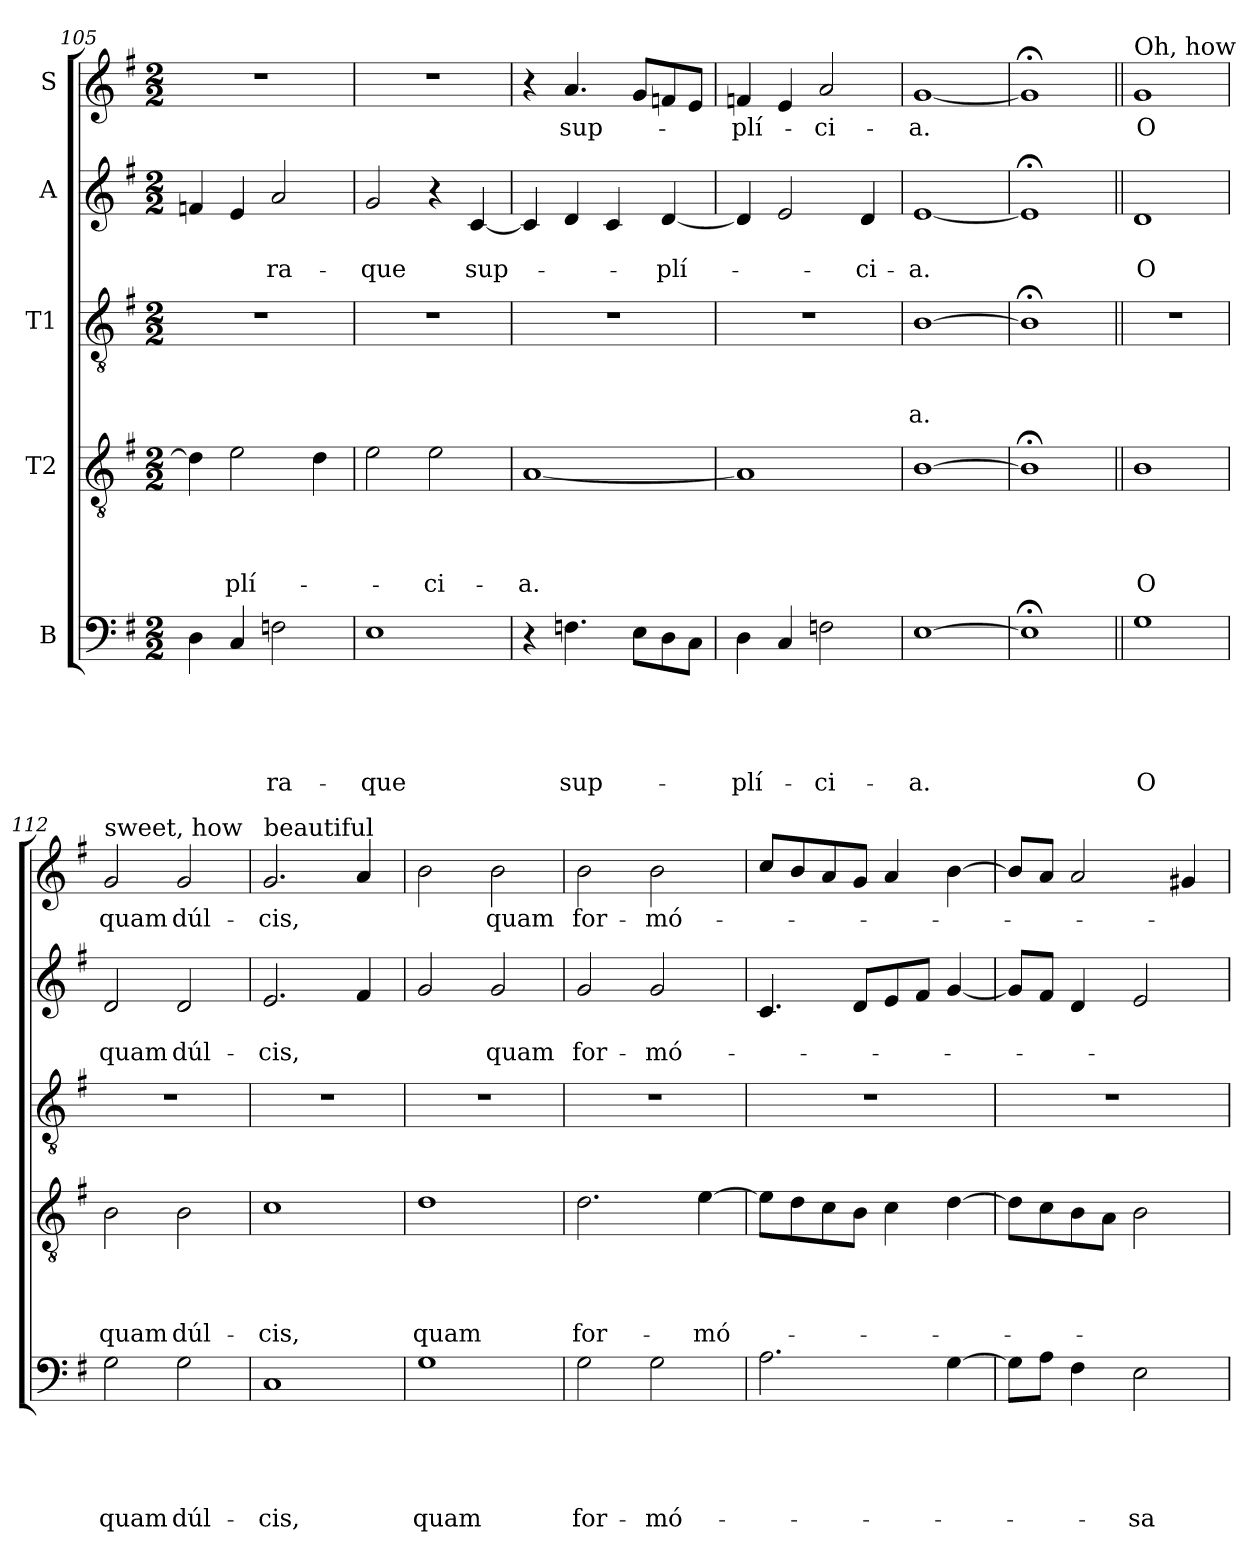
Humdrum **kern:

**kern	**text	**text	**text	**text	**text	**kern	**text	**text	**text	**text	**kern	**text	**text	**text	**kern	**text	**text	**kern	**text
*part5	*part5	*part5	*part5	*part5	*part5	*part4	*part4	*part4	*part4	*part4	*part3	*part3	*part3	*part3	*part2	*part2	*part2	*part1	*part1
*staff5	*staff5	*staff5	*staff5	*staff5	*staff5	*staff4	*staff4	*staff4	*staff4	*staff4	*staff3	*staff3	*staff3	*staff3	*staff2	*staff2	*staff2	*staff1	*staff1
*I"B	*	*	*	*	*	*I"T2	*	*	*	*	*I"T1	*	*	*	*I"A	*	*	*I"S	*
!!LO:LB:g=z
*clefF4	*	*	*	*	*	*clefGv2	*	*	*	*	*clefGv2	*	*	*	*clefG2	*	*	*clefG2	*
*k[f#]	*	*	*	*	*	*k[f#]	*	*	*	*	*k[f#]	*	*	*	*k[f#]	*	*	*k[f#]	*
*G:	*	*	*	*	*	*G:	*	*	*	*	*G:	*	*	*	*G:	*	*	*G:	*
*M2/2	*	*	*	*	*	*M2/2	*	*	*	*	*M2/2	*	*	*	*M2/2	*	*	*M2/2	*
=105	=105	=105	=105	=105	=105	=105	=105	=105	=105	=105	=105	=105	=105	=105	=105	=105	=105	=105	=105
4D\	.	.	.	.	.	4d\]	.	.	.	.	1r	.	.	.	4fni/	.	.	1r	.
!	!	!	!	!	!	!	!	!	!	!LO:LY:b	!	!	!	!	!	!	!	!	!
4C/	.	.	.	.	.	2e\	.	.	.	-plí-	.	.	.	.	4e/	.	.	.	.
!	!	!	!	!	!LO:LY:b	!	!	!	!	!	!	!	!	!	!	!	!LO:LY:b	!	!
2Fn\	.	.	.	.	-ra-	.	.	.	.	.	.	.	.	.	2a/	.	-ra-	.	.
.	.	.	.	.	.	4d\	.	.	.	.	.	.	.	.	.	.	.	.	.
=106	=106	=106	=106	=106	=106	=106	=106	=106	=106	=106	=106	=106	=106	=106	=106	=106	=106	=106	=106
!	!	!	!	!	!LO:LY:b	!	!	!	!	!	!	!	!	!	!	!	!LO:LY:b	!	!
1E	.	.	.	.	-que	2e\	.	.	.	.	1r	.	.	.	2g/	.	-que	1r	.
!	!	!	!	!	!	!	!	!	!	!LO:LY:b	!	!	!	!	!	!	!	!	!
.	.	.	.	.	.	2e\	.	.	.	-ci-	.	.	.	.	4r	.	.	.	.
!	!	!	!	!	!	!	!	!	!	!	!	!	!	!	!	!	!LO:LY:b	!	!
.	.	.	.	.	.	.	.	.	.	.	.	.	.	.	[4c/	.	sup-	.	.
=107	=107	=107	=107	=107	=107	=107	=107	=107	=107	=107	=107	=107	=107	=107	=107	=107	=107	=107	=107
!	!	!	!	!	!	!	!	!	!	!LO:LY:b	!	!	!	!	!	!	!	!	!
4r	.	.	.	.	.	[1A	.	.	.	-a.	1r	.	.	.	4c/]	.	.	4r	.
!	!	!	!	!	!LO:LY:b	!	!	!	!	!	!	!	!	!	!	!	!	!	!LO:LY:b
4.Fni\	.	.	.	.	sup-	.	.	.	.	.	.	.	.	.	4d/	.	.	4.a/	sup-
.	.	.	.	.	.	.	.	.	.	.	.	.	.	.	4c/	.	.	.	.
8E\L	.	.	.	.	.	.	.	.	.	.	.	.	.	.	.	.	.	8g/L	.
!	!	!	!	!	!	!	!	!	!	!	!	!	!	!	!	!	!LO:LY:b	!	!
8D\	.	.	.	.	.	.	.	.	.	.	.	.	.	.	[4d/	.	-plí-	8fni/	.
8C\J	.	.	.	.	.	.	.	.	.	.	.	.	.	.	.	.	.	8e/J	.
=108	=108	=108	=108	=108	=108	=108	=108	=108	=108	=108	=108	=108	=108	=108	=108	=108	=108	=108	=108
!	!	!	!	!	!LO:LY:b	!	!	!	!	!	!	!	!	!	!	!	!	!	!LO:LY:b
4D\	.	.	.	.	-plí-	1A]	.	.	.	.	1r	.	.	.	4d/]	.	.	4fni/	-plí-
4C/	.	.	.	.	.	.	.	.	.	.	.	.	.	.	2e/	.	.	4e/	.
!	!	!	!	!	!LO:LY:b	!	!	!	!	!	!	!	!	!	!	!	!	!	!LO:LY:b
2Fni\	.	.	.	.	-ci-	.	.	.	.	.	.	.	.	.	.	.	.	2a/	-ci-
!	!	!	!	!	!	!	!	!	!	!	!	!	!	!	!	!	!LO:LY:b	!	!
.	.	.	.	.	.	.	.	.	.	.	.	.	.	.	4d/	.	-ci-	.	.
=109	=109	=109	=109	=109	=109	=109	=109	=109	=109	=109	=109	=109	=109	=109	=109	=109	=109	=109	=109
!	!	!	!	!	!LO:LY:b	!	!	!	!	!	!	!	!	!LO:LY:b	!	!	!LO:LY:b	!	!LO:LY:b
[1E	.	.	.	.	-a.	[1B	.	.	.	.	[1B	.	.	a.	[1e	.	-a.	[1g	-a.
=110	=110	=110	=110	=110	=110	=110	=110	=110	=110	=110	=110	=110	=110	=110	=110	=110	=110	=110	=110
1E;<]	.	.	.	.	.	1B;<]	.	.	.	.	1B;<]	.	.	.	1e;]	.	.	1g;]	.
!!LO:PB:g=z
=111||	=111||	=111||	=111||	=111||	=111||	=111||	=111||	=111||	=111||	=111||	=111||	=111||	=111||	=111||	=111||	=111||	=111||	=111||	=111||
!	!	!	!	!	!	!	!	!	!	!	!	!	!	!	!	!	!	!LO:TX:a:t=Oh, how	!
!	!	!	!	!	!LO:LY:b	!	!	!	!	!LO:LY:b	!	!	!	!	!	!	!LO:LY:b	!	!LO:LY:b
1G	.	.	.	.	O	1B	.	.	.	O	1r	.	.	.	1d	.	O	1g	O
=112	=112	=112	=112	=112	=112	=112	=112	=112	=112	=112	=112	=112	=112	=112	=112	=112	=112	=112	=112
!	!	!	!	!	!	!	!	!	!	!	!	!	!	!	!	!	!	!LO:TX:a:t=sweet, how	!
!	!	!	!	!	!LO:LY:b	!	!	!	!	!LO:LY:b	!	!	!	!	!	!	!LO:LY:b	!	!LO:LY:b
2G\	.	.	.	.	quam	2B\	.	.	.	quam	1r	.	.	.	2d/	.	quam	2g/	quam
!	!	!	!	!	!LO:LY:b	!	!	!	!	!LO:LY:b	!	!	!	!	!	!	!LO:LY:b	!	!LO:LY:b
2G\	.	.	.	.	dúl-	2B\	.	.	.	dúl-	.	.	.	.	2d/	.	dúl-	2g/	dúl-
=113	=113	=113	=113	=113	=113	=113	=113	=113	=113	=113	=113	=113	=113	=113	=113	=113	=113	=113	=113
!	!	!	!	!	!	!	!	!	!	!	!	!	!	!	!	!	!	!LO:TX:a:t=beautiful	!
!	!	!	!	!	!LO:LY:b	!	!	!	!	!LO:LY:b	!	!	!	!	!	!	!LO:LY:b	!	!LO:LY:b
1C	.	.	.	.	-cis,	1c	.	.	.	-cis,	1r	.	.	.	2.e/	.	-cis,	2.g/	-cis,
.	.	.	.	.	.	.	.	.	.	.	.	.	.	.	4f#/	.	.	4a/	.
=114	=114	=114	=114	=114	=114	=114	=114	=114	=114	=114	=114	=114	=114	=114	=114	=114	=114	=114	=114
!	!	!	!	!	!LO:LY:b	!	!	!	!	!LO:LY:b	!	!	!	!	!	!	!	!	!
1G	.	.	.	.	quam	1d	.	.	.	quam	1r	.	.	.	2g/	.	.	2b\	.
!	!	!	!	!	!	!	!	!	!	!	!	!	!	!	!	!	!LO:LY:b	!	!LO:LY:b
.	.	.	.	.	.	.	.	.	.	.	.	.	.	.	2g/	.	quam	2b\	quam
=115	=115	=115	=115	=115	=115	=115	=115	=115	=115	=115	=115	=115	=115	=115	=115	=115	=115	=115	=115
!	!	!	!	!	!LO:LY:b	!	!	!	!	!LO:LY:b	!	!	!	!	!	!	!LO:LY:b	!	!LO:LY:b
2G\	.	.	.	.	for-	2.d\	.	.	.	for-	1r	.	.	.	2g/	.	for-	2b\	for-
!	!	!	!	!	!LO:LY:b	!	!	!	!	!	!	!	!	!	!	!	!LO:LY:b	!	!LO:LY:b
2G\	.	.	.	.	-mó-	.	.	.	.	.	.	.	.	.	2g/	.	-mó-	2b\	-mó-
!	!	!	!	!	!	!	!	!	!	!LO:LY:b	!	!	!	!	!	!	!	!	!
.	.	.	.	.	.	[4e\	.	.	.	-mó-	.	.	.	.	.	.	.	.	.
=116	=116	=116	=116	=116	=116	=116	=116	=116	=116	=116	=116	=116	=116	=116	=116	=116	=116	=116	=116
2.A\	.	.	.	.	.	8e\L]	.	.	.	.	1r	.	.	.	4.c/	.	.	8cc/L	.
.	.	.	.	.	.	8d\	.	.	.	.	.	.	.	.	.	.	.	8b/	.
.	.	.	.	.	.	8c\	.	.	.	.	.	.	.	.	.	.	.	8a/	.
.	.	.	.	.	.	8B\J	.	.	.	.	.	.	.	.	8d/L	.	.	8g/J	.
.	.	.	.	.	.	4c\	.	.	.	.	.	.	.	.	8e/	.	.	4a/	.
.	.	.	.	.	.	.	.	.	.	.	.	.	.	.	8f#/J	.	.	.	.
[4G\	.	.	.	.	.	[4d\	.	.	.	.	.	.	.	.	[4g/	.	.	[4b\	.
=117	=117	=117	=117	=117	=117	=117	=117	=117	=117	=117	=117	=117	=117	=117	=117	=117	=117	=117	=117
8G\L]	.	.	.	.	.	8d\L]	.	.	.	.	1r	.	.	.	8g/L]	.	.	8b/L]	.
8A\J	.	.	.	.	.	8c\	.	.	.	.	.	.	.	.	8f#/J	.	.	8a/J	.
4F#\	.	.	.	.	.	8B\	.	.	.	.	.	.	.	.	4d/	.	.	2a/	.
.	.	.	.	.	.	8A\J	.	.	.	.	.	.	.	.	.	.	.	.	.
!	!	!	!	!	!LO:LY:b	!	!	!	!	!	!	!	!	!	!	!	!	!	!
2E\	.	.	.	.	-sa	2B\	.	.	.	.	.	.	.	.	2e/	.	.	.	.
.	.	.	.	.	.	.	.	.	.	.	.	.	.	.	.	.	.	4g#i/	.
=	=	=	=	=	=	=	=	=	=	=	=	=	=	=	=	=	=	=	=
*-	*-	*-	*-	*-	*-	*-	*-	*-	*-	*-	*-	*-	*-	*-	*-	*-	*-	*-	*-
